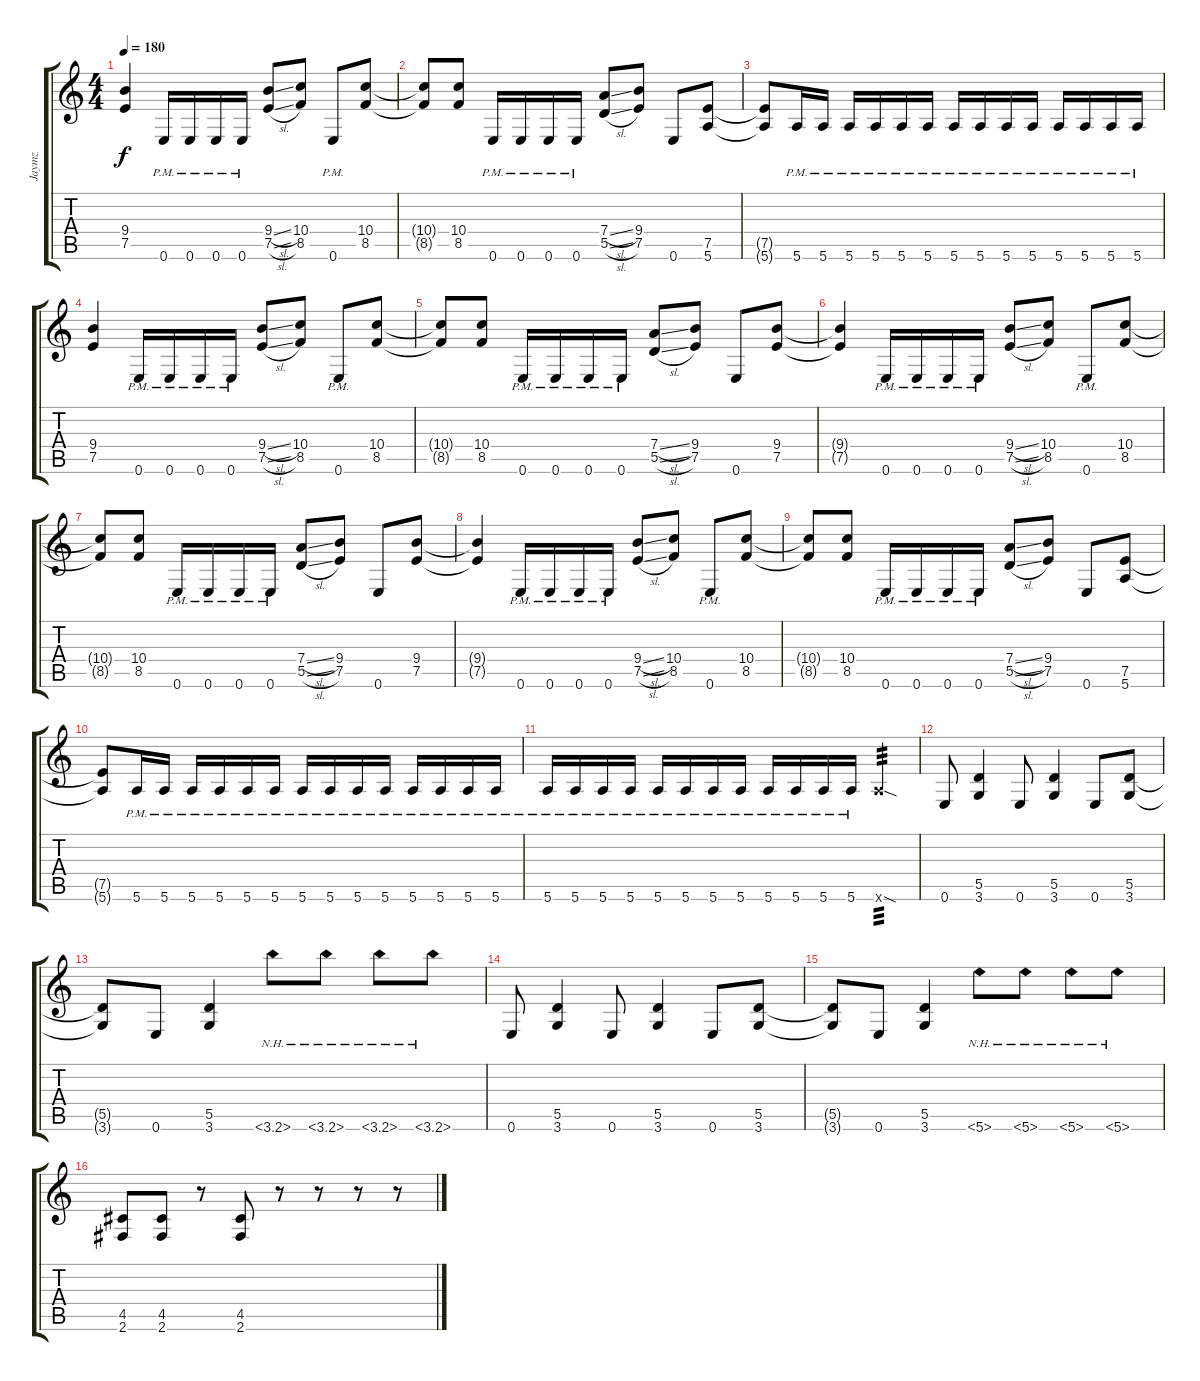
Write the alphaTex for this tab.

\track ("Jaymz" "Jaymz") {instrument distortionguitar}
\staff {score tabs}
\tuning (E4 B3 G3 D3 A2 E2) {hide}
\ts (4 4)
\tempo 180
\clef g2
\ks c
(9.4{t} 7.5{t}).4{dy f} 0.6{pm}.16 0.6{pm}.16 0.6{pm}.16 0.6{pm}.16 (9.4{sl} 7.5{sl}).8 (10.4 8.5).8 0.6{pm}.8 (10.4 8.5).8 |
(10.4{t} 8.5{t}).8 (10.4 8.5).8 0.6{pm}.16 0.6{pm}.16 0.6{pm}.16 0.6{pm}.16 (7.4{sl} 5.5{sl}).8 (9.4 7.5).8 0.6.8 (7.5 5.6).8 |
(7.5{t} 5.6{t}).8 5.6{pm}.16 5.6{pm}.16 5.6{pm}.16 5.6{pm}.16 5.6{pm}.16 5.6{pm}.16 5.6{pm}.16 5.6{pm}.16 5.6{pm}.16 5.6{pm}.16 5.6{pm}.16 5.6{pm}.16 5.6{pm}.16 5.6{pm}.16 |
(9.4 7.5).4 0.6{pm}.16 0.6{pm}.16 0.6{pm}.16 0.6{pm}.16 (9.4{sl} 7.5{sl}).8 (10.4 8.5).8 0.6{pm}.8 (10.4 8.5).8 |
(10.4{t} 8.5{t}).8 (10.4 8.5).8 0.6{pm}.16 0.6{pm}.16 0.6{pm}.16 0.6{pm}.16 (7.4{sl} 5.5{sl}).8 (9.4 7.5).8 0.6.8 (9.4 7.5).8 |
(9.4{t} 7.5{t}).4 0.6{pm}.16 0.6{pm}.16 0.6{pm}.16 0.6{pm}.16 (9.4{sl} 7.5{sl}).8 (10.4 8.5).8 0.6{pm}.8 (10.4 8.5).8 |
(10.4{t} 8.5{t}).8 (10.4 8.5).8 0.6{pm}.16 0.6{pm}.16 0.6{pm}.16 0.6{pm}.16 (7.4{sl} 5.5{sl}).8 (9.4 7.5).8 0.6.8 (9.4 7.5).8 |
(9.4{t} 7.5{t}).4 0.6{pm}.16 0.6{pm}.16 0.6{pm}.16 0.6{pm}.16 (9.4{sl} 7.5{sl}).8 (10.4 8.5).8 0.6{pm}.8 (10.4 8.5).8 |
(10.4{t} 8.5{t}).8 (10.4 8.5).8 0.6{pm}.16 0.6{pm}.16 0.6{pm}.16 0.6{pm}.16 (7.4{sl} 5.5{sl}).8 (9.4 7.5).8 0.6.8 (7.5 5.6).8 |
(7.5{t} 5.6{t}).8 5.6{pm}.16 5.6{pm}.16 5.6{pm}.16 5.6{pm}.16 5.6{pm}.16 5.6{pm}.16 5.6{pm}.16 5.6{pm}.16 5.6{pm}.16 5.6{pm}.16 5.6{pm}.16 5.6{pm}.16 5.6{pm}.16 5.6{pm}.16 |
5.6{pm}.16 5.6{pm}.16 5.6{pm}.16 5.6{pm}.16 5.6{pm}.16 5.6{pm}.16 5.6{pm}.16 5.6{pm}.16 5.6{pm}.16 5.6{pm}.16 5.6{pm}.16 5.6{pm}.16 5.6{sod x}.4{tp 3} |
0.6.8 (5.5 3.6).4 0.6.8 (5.5 3.6).4 0.6.8 (5.5 3.6).8 |
(5.5{t} 3.6{t}).8 0.6.8 (5.5 3.6).4 3.6{nh}.8 3.6{nh}.8 3.6{nh}.8 3.6{nh}.8 |
0.6.8 (5.5 3.6).4 0.6.8 (5.5 3.6).4 0.6.8 (5.5 3.6).8 |
(5.5{t} 3.6{t}).8 0.6.8 (5.5 3.6).4 5.6{nh}.8 5.6{nh}.8 5.6{nh}.8 5.6{nh}.8 |
(4.5 2.6).8 (4.5 2.6).8 r.8 (4.5 2.6).8 r.8 r.8 r.8 r.8
